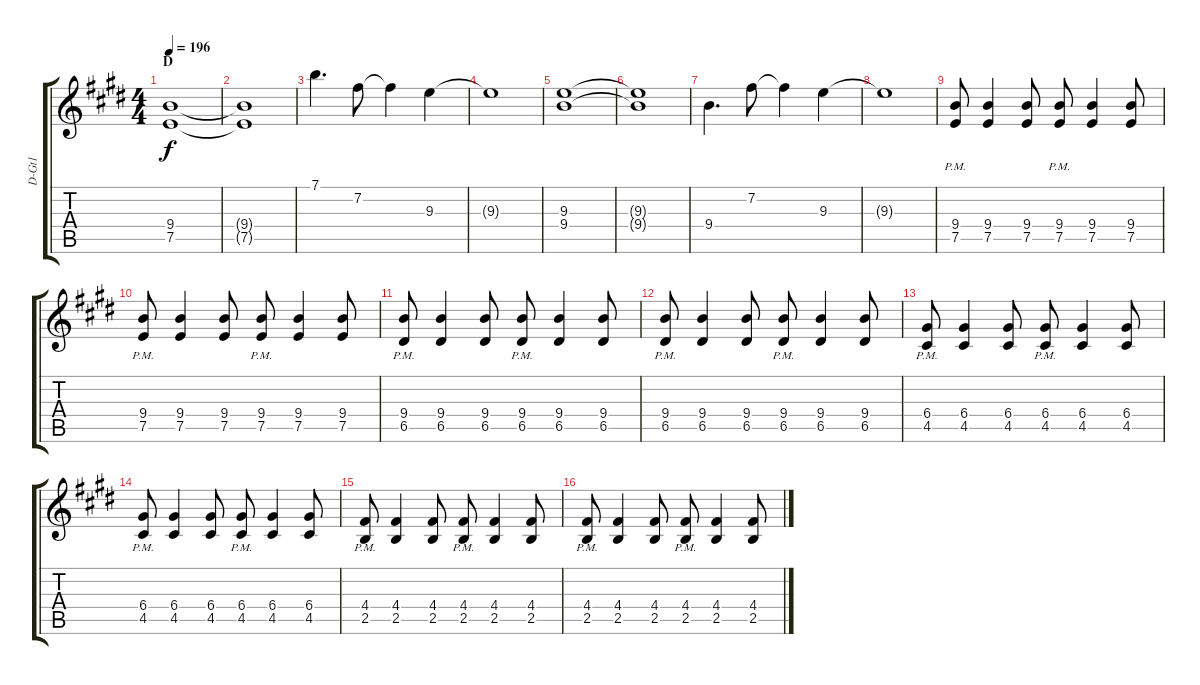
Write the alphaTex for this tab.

\track ("D-Gt1" "D-Gt1") {instrument distortionguitar}
\staff {score tabs}
\tuning (E4 B3 G3 D3 A2 E2) {hide}
\ts (4 4)
\section ("" "D")
\tempo 196
\clef g2
\ks e
(9.4 7.5).1{dy f} |
(9.4{t} 7.5{t}).1 |
7.1.4{d} 7.2.8 7.2{t}.4 9.3.4 |
9.3{t}.1 |
(9.3 9.4).1 |
(9.3{t} 9.4{t}).1 |
9.4.4{d} 7.2.8 7.2{t}.4 9.3.4 |
9.3{t}.1 |
(9.4{pm} 7.5{pm}).8 (9.4 7.5).4 (9.4 7.5).8 (9.4{pm} 7.5{pm}).8 (9.4 7.5).4 (9.4 7.5).8 |
(9.4{pm} 7.5{pm}).8 (9.4 7.5).4 (9.4 7.5).8 (9.4{pm} 7.5{pm}).8 (9.4 7.5).4 (9.4 7.5).8 |
(9.4{pm} 6.5{pm}).8 (9.4 6.5).4 (9.4 6.5).8 (9.4{pm} 6.5{pm}).8 (9.4 6.5).4 (9.4 6.5).8 |
(9.4{pm} 6.5{pm}).8 (9.4 6.5).4 (9.4 6.5).8 (9.4{pm} 6.5{pm}).8 (9.4 6.5).4 (9.4 6.5).8 |
(6.4{pm} 4.5{pm}).8 (6.4 4.5).4 (6.4 4.5).8 (6.4{pm} 4.5{pm}).8 (6.4 4.5).4 (6.4 4.5).8 |
(6.4{pm} 4.5{pm}).8 (6.4 4.5).4 (6.4 4.5).8 (6.4{pm} 4.5{pm}).8 (6.4 4.5).4 (6.4 4.5).8 |
(4.4{pm} 2.5{pm}).8 (4.4 2.5).4 (4.4 2.5).8 (4.4{pm} 2.5{pm}).8 (4.4 2.5).4 (4.4 2.5).8 |
(4.4{pm} 2.5{pm}).8 (4.4 2.5).4 (4.4 2.5).8 (4.4{pm} 2.5{pm}).8 (4.4 2.5).4 (4.4 2.5).8
